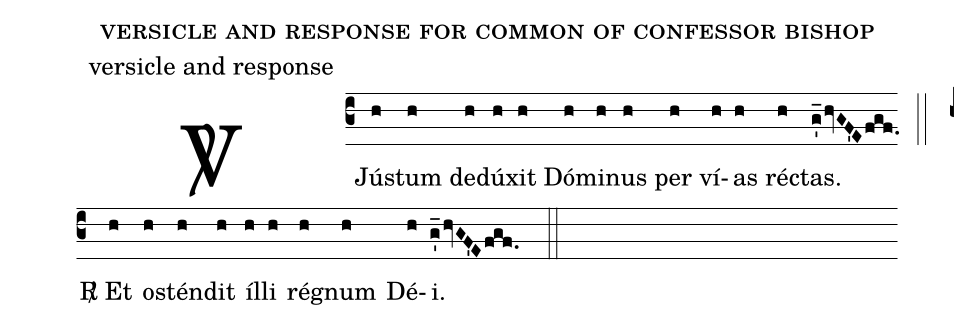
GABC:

name: versicle and response for common of confessor bishop;
office-part: versicle and response;
def-m1:\ifx\vrlinebreak\undefined\else;
def-m2:\fi;
%%
(c3)<sp>V/</sp>~J{ú}(h)stum(h) de(h)dú(h)xit(h) Dó(h)mi(h)nus(h) per(h) ví(h)as(h) ré(h)ctas.(g_'/hvGF'Efgf. ::[em1]Z[em2]) %<i>T. P.</i> Allelúia.
<sp>R/</sp>~Et(h) o(h)stén(h)dit(h) íl(h)li(h) ré(h)gnum(h) Dé(h)i.(g_'/hvGF'Efgf. ::) %<i>T. P.</i> Allelúia.()
